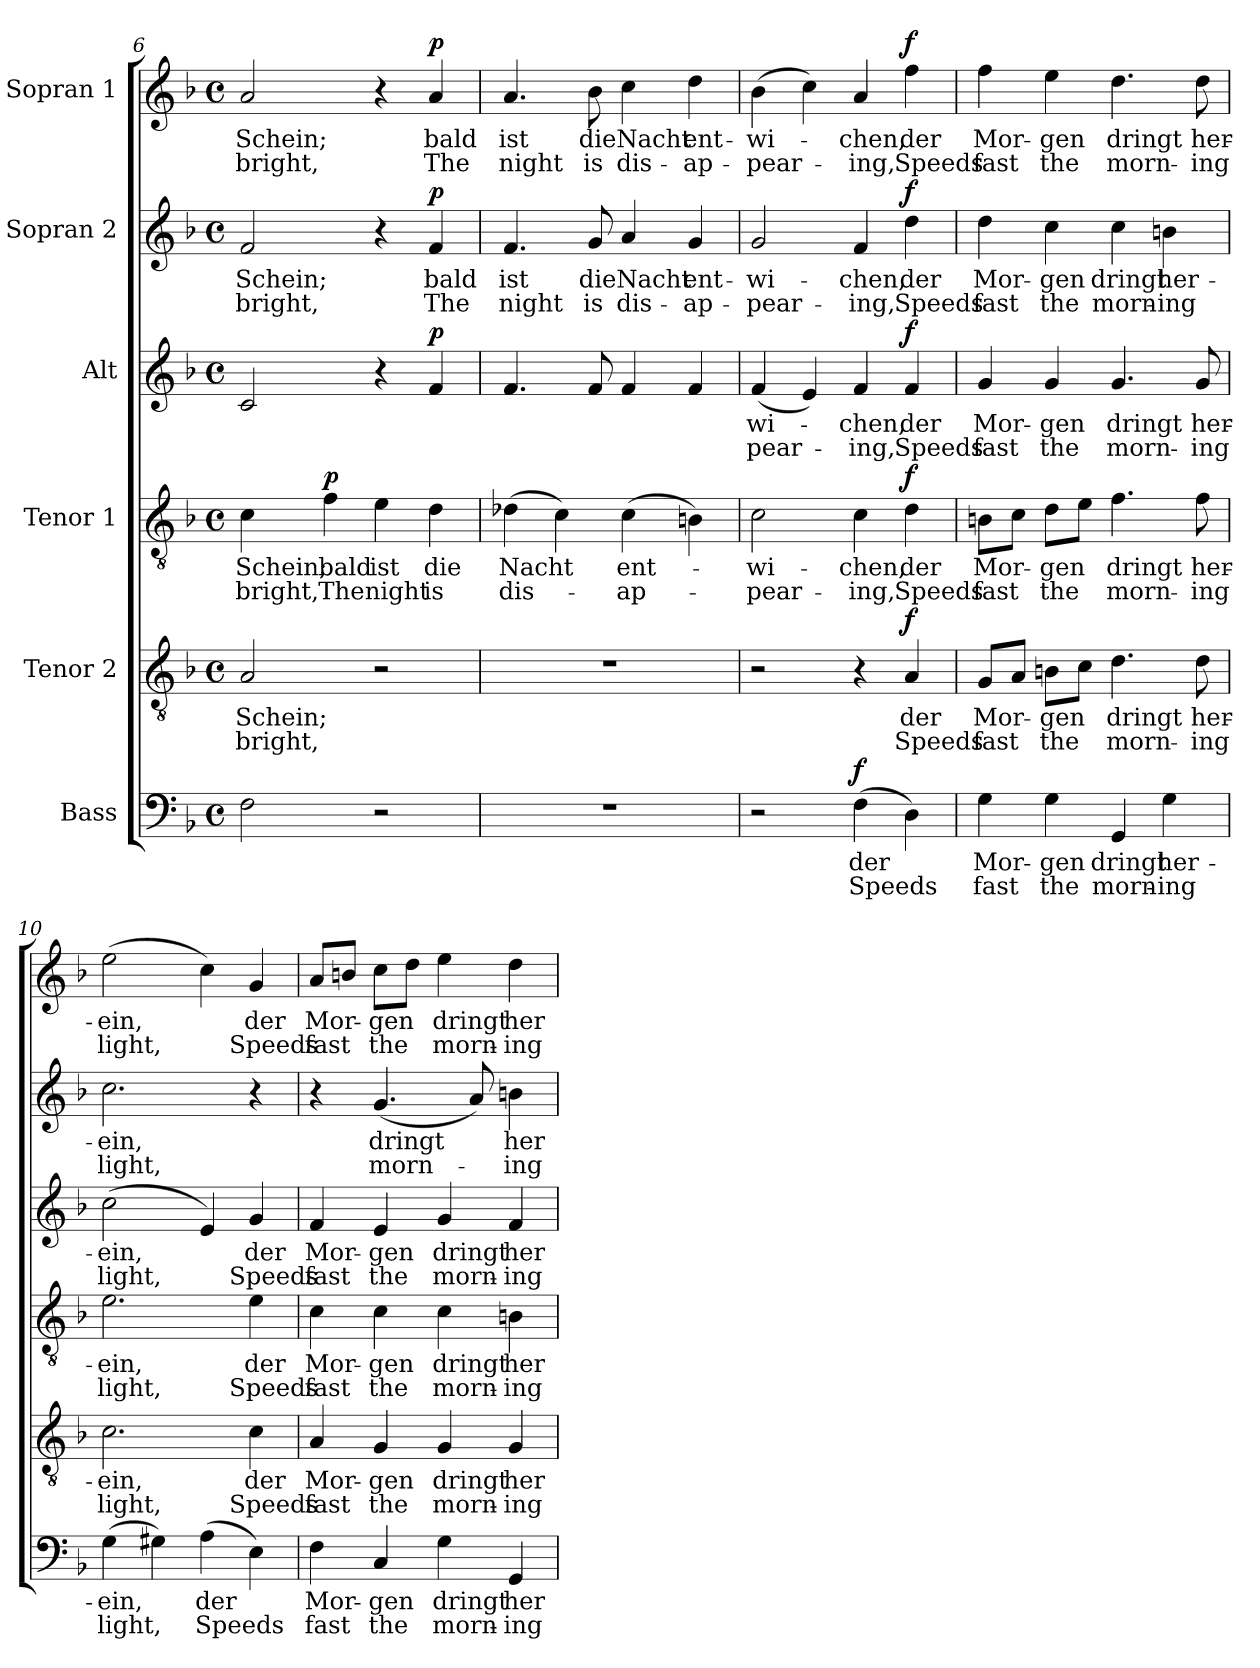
**kern	**text	**text	**dynam	**kern	**text	**text	**dynam	**kern	**text	**text	**dynam	**kern	**text	**text	**dynam	**kern	**text	**text	**dynam	**kern	**text	**text	**dynam
*part6	*part6	*part6	*part6	*part5	*part5	*part5	*part5	*part4	*part4	*part4	*part4	*part3	*part3	*part3	*part3	*part2	*part2	*part2	*part2	*part1	*part1	*part1	*part1
*staff6	*staff6	*staff6	*staff6	*staff5	*staff5	*staff5	*staff5	*staff4	*staff4	*staff4	*staff4	*staff3	*staff3	*staff3	*staff3	*staff2	*staff2	*staff2	*staff2	*staff1	*staff1	*staff1	*staff1
*I"Bass	*	*	*	*I"Tenor 2	*	*	*	*I"Tenor 1	*	*	*	*I"Alt	*	*	*	*I"Sopran 2	*	*	*	*I"Sopran 1	*	*	*
*clefF4	*	*	*	*clefGv2	*	*	*	*clefGv2	*	*	*	*clefG2	*	*	*	*clefG2	*	*	*	*clefG2	*	*	*
*k[b-]	*	*	*	*k[b-]	*	*	*	*k[b-]	*	*	*	*k[b-]	*	*	*	*k[b-]	*	*	*	*k[b-]	*	*	*
*M4/4	*	*	*	*M4/4	*	*	*	*M4/4	*	*	*	*M4/4	*	*	*	*M4/4	*	*	*	*M4/4	*	*	*
*met(c)	*	*	*	*met(c)	*	*	*	*met(c)	*	*	*	*met(c)	*	*	*	*met(c)	*	*	*	*met(c)	*	*	*
=6	=6	=6	=6	=6	=6	=6	=6	=6	=6	=6	=6	=6	=6	=6	=6	=6	=6	=6	=6	=6	=6	=6	=6
!	!	!	!	!	!LO:LY:b	!LO:LY:b	!	!	!LO:LY:b	!LO:LY:b	!	!	!	!	!	!	!LO:LY:b	!LO:LY:b	!	!	!LO:LY:b	!LO:LY:b	!
2F\	.	.	.	2A/	Schein;	bright,	.	4c\	Schein;	bright,	.	2c/	.	.	.	2f/	Schein;	bright,	.	2a/	Schein;	bright,	.
!	!	!	!	!	!	!	!	!	!LO:LY:b	!LO:LY:b	!LO:DY:a	!	!	!	!	!	!	!	!	!	!	!	!
.	.	.	.	.	.	.	.	4f\	bald	The	p	.	.	.	.	.	.	.	.	.	.	.	.
!	!	!	!	!	!	!	!	!	!LO:LY:b	!LO:LY:b	!	!	!	!	!	!	!	!	!	!	!	!	!
2r	.	.	.	2r	.	.	.	4e\	ist	night	.	4r	.	.	.	4r	.	.	.	4r	.	.	.
!	!	!	!	!	!	!	!	!	!LO:LY:b	!LO:LY:b	!	!	!	!	!LO:DY:a	!	!LO:LY:b	!LO:LY:b	!LO:DY:a	!	!LO:LY:b	!LO:LY:b	!LO:DY:a
.	.	.	.	.	.	.	.	4d\	die	is	.	4f/	.	.	p	4f/	bald	The	p	4a/	bald	The	p
=7	=7	=7	=7	=7	=7	=7	=7	=7	=7	=7	=7	=7	=7	=7	=7	=7	=7	=7	=7	=7	=7	=7	=7
!	!	!	!	!	!	!	!	!	!LO:LY:b	!LO:LY:b	!	!	!	!	!	!	!LO:LY:b	!LO:LY:b	!	!	!LO:LY:b	!LO:LY:b	!
1r	.	.	.	1r	.	.	.	(4d-X\	Nacht	dis-	.	4.f/	.	.	.	4.f/	ist	night	.	4.a/	ist	night	.
.	.	.	.	.	.	.	.	4c\)	.	.	.	.	.	.	.	.	.	.	.	.	.	.	.
!	!	!	!	!	!	!	!	!	!	!	!	!	!	!	!	!	!LO:LY:b	!LO:LY:b	!	!	!LO:LY:b	!LO:LY:b	!
.	.	.	.	.	.	.	.	.	.	.	.	8f/	.	.	.	8g/	die	is	.	8b-\	die	is	.
!	!	!	!	!	!	!	!	!	!LO:LY:b	!LO:LY:b	!	!	!	!	!	!	!LO:LY:b	!LO:LY:b	!	!	!LO:LY:b	!LO:LY:b	!
.	.	.	.	.	.	.	.	(4c\	ent-	-ap-	.	4f/	.	.	.	4a/	Nacht	dis-	.	4cc\	Nacht	dis-	.
!	!	!	!	!	!	!	!	!	!	!	!	!	!	!	!	!	!LO:LY:b	!LO:LY:b	!	!	!LO:LY:b	!LO:LY:b	!
.	.	.	.	.	.	.	.	4Bn\)	.	.	.	4f/	.	.	.	4g/	ent-	-ap-	.	4dd\	ent-	-ap-	.
!!LO:PB:g=z
=8	=8	=8	=8	=8	=8	=8	=8	=8	=8	=8	=8	=8	=8	=8	=8	=8	=8	=8	=8	=8	=8	=8	=8
!	!	!	!	!	!	!	!	!	!LO:LY:b	!LO:LY:b	!	!	!LO:LY:b	!LO:LY:b	!	!	!LO:LY:b	!LO:LY:b	!	!	!LO:LY:b	!LO:LY:b	!
2r	.	.	.	2r	.	.	.	2c\	-wi-	-pear-	.	(4f/	-wi-	-pear-	.	2g/	-wi-	-pear-	.	(4b-\	-wi-	-pear-	.
.	.	.	.	.	.	.	.	.	.	.	.	4e/)	.	.	.	.	.	.	.	4cc\)	.	.	.
!	!LO:LY:b	!LO:LY:b	!LO:DY:a	!	!	!	!	!	!LO:LY:b	!LO:LY:b	!	!	!LO:LY:b	!LO:LY:b	!	!	!LO:LY:b	!LO:LY:b	!	!	!LO:LY:b	!LO:LY:b	!
(4F\	der	Speeds	f	4r	.	.	.	4c\	-chen,	-ing,	.	4f/	-chen,	-ing,	.	4f/	-chen,	-ing,	.	4a/	-chen,	-ing,	.
!	!	!	!	!	!LO:LY:b	!LO:LY:b	!LO:DY:a	!	!LO:LY:b	!LO:LY:b	!LO:DY:a	!	!LO:LY:b	!LO:LY:b	!LO:DY:a	!	!LO:LY:b	!LO:LY:b	!LO:DY:a	!	!LO:LY:b	!LO:LY:b	!LO:DY:a
4D\)	.	.	.	4A/	der	Speeds	f	4d\	der	Speeds	f	4f/	der	Speeds	f	4dd\	der	Speeds	f	4ff\	der	Speeds	f
=9	=9	=9	=9	=9	=9	=9	=9	=9	=9	=9	=9	=9	=9	=9	=9	=9	=9	=9	=9	=9	=9	=9	=9
!	!LO:LY:b	!LO:LY:b	!	!	!LO:LY:b	!LO:LY:b	!	!	!LO:LY:b	!LO:LY:b	!	!	!LO:LY:b	!LO:LY:b	!	!	!LO:LY:b	!LO:LY:b	!	!	!LO:LY:b	!LO:LY:b	!
4G\	Mor-	fast	.	8G/L	Mor-	fast	.	8Bn\L	Mor-	fast	.	4g/	Mor-	fast	.	4dd\	Mor-	fast	.	4ff\	Mor-	fast	.
.	.	.	.	8A/J	.	.	.	8c\J	.	.	.	.	.	.	.	.	.	.	.	.	.	.	.
!	!LO:LY:b	!LO:LY:b	!	!	!LO:LY:b	!LO:LY:b	!	!	!LO:LY:b	!LO:LY:b	!	!	!LO:LY:b	!LO:LY:b	!	!	!LO:LY:b	!LO:LY:b	!	!	!LO:LY:b	!LO:LY:b	!
4G\	-gen	the	.	8Bn\L	-gen	the	.	8d\L	-gen	the	.	4g/	-gen	the	.	4cc\	-gen	the	.	4ee\	-gen	the	.
.	.	.	.	8c\J	.	.	.	8e\J	.	.	.	.	.	.	.	.	.	.	.	.	.	.	.
!	!LO:LY:b	!LO:LY:b	!	!	!LO:LY:b	!LO:LY:b	!	!	!LO:LY:b	!LO:LY:b	!	!	!LO:LY:b	!LO:LY:b	!	!	!LO:LY:b	!LO:LY:b	!	!	!LO:LY:b	!LO:LY:b	!
4GG/	dringt	morn-	.	4.d\	dringt	morn-	.	4.f\	dringt	morn-	.	4.g/	dringt	morn-	.	4cc\	dringt	morn-	.	4.dd\	dringt	morn-	.
!	!LO:LY:b	!LO:LY:b	!	!	!	!	!	!	!	!	!	!	!	!	!	!	!LO:LY:b	!LO:LY:b	!	!	!	!	!
4G\	her-	-ing	.	.	.	.	.	.	.	.	.	.	.	.	.	4bn\	her-	-ing	.	.	.	.	.
!	!	!	!	!	!LO:LY:b	!LO:LY:b	!	!	!LO:LY:b	!LO:LY:b	!	!	!LO:LY:b	!LO:LY:b	!	!	!	!	!	!	!LO:LY:b	!LO:LY:b	!
.	.	.	.	8d\	her-	-ing	.	8f\	her-	-ing	.	8g/	her-	-ing	.	.	.	.	.	8dd\	her-	-ing	.
=10	=10	=10	=10	=10	=10	=10	=10	=10	=10	=10	=10	=10	=10	=10	=10	=10	=10	=10	=10	=10	=10	=10	=10
!	!LO:LY:b	!LO:LY:b	!	!	!LO:LY:b	!LO:LY:b	!	!	!LO:LY:b	!LO:LY:b	!	!	!LO:LY:b	!LO:LY:b	!	!	!LO:LY:b	!LO:LY:b	!	!	!LO:LY:b	!LO:LY:b	!
(4G\	-ein,	light,	.	2.c\	-ein,	light,	.	2.e\	-ein,	light,	.	(2cc\	-ein,	light,	.	2.cc\	-ein,	light,	.	(2ee\	-ein,	light,	.
4G#X\)	.	.	.	.	.	.	.	.	.	.	.	.	.	.	.	.	.	.	.	.	.	.	.
!	!LO:LY:b	!LO:LY:b	!	!	!	!	!	!	!	!	!	!	!	!	!	!	!	!	!	!	!	!	!
(4A\	der	Speeds	.	.	.	.	.	.	.	.	.	4e/)	.	.	.	.	.	.	.	4cc\)	.	.	.
!	!	!	!	!	!LO:LY:b	!LO:LY:b	!	!	!LO:LY:b	!LO:LY:b	!	!	!LO:LY:b	!LO:LY:b	!	!	!	!	!	!	!LO:LY:b	!LO:LY:b	!
4E\)	.	.	.	4c\	der	Speeds	.	4e\	der	Speeds	.	4g/	der	Speeds	.	4r	.	.	.	4g/	der	Speeds	.
=11	=11	=11	=11	=11	=11	=11	=11	=11	=11	=11	=11	=11	=11	=11	=11	=11	=11	=11	=11	=11	=11	=11	=11
!	!LO:LY:b	!LO:LY:b	!	!	!LO:LY:b	!LO:LY:b	!	!	!LO:LY:b	!LO:LY:b	!	!	!LO:LY:b	!LO:LY:b	!	!	!	!	!	!	!LO:LY:b	!LO:LY:b	!
4F\	Mor-	fast	.	4A/	Mor-	fast	.	4c\	Mor-	fast	.	4f/	Mor-	fast	.	4r	.	.	.	8a/L	Mor-	fast	.
.	.	.	.	.	.	.	.	.	.	.	.	.	.	.	.	.	.	.	.	8bn/J	.	.	.
!	!LO:LY:b	!LO:LY:b	!	!	!LO:LY:b	!LO:LY:b	!	!	!LO:LY:b	!LO:LY:b	!	!	!LO:LY:b	!LO:LY:b	!	!	!LO:LY:b	!LO:LY:b	!	!	!LO:LY:b	!LO:LY:b	!
4C/	-gen	the	.	4G/	-gen	the	.	4c\	-gen	the	.	4e/	-gen	the	.	(4.g/	dringt	morn-	.	8cc\L	-gen	the	.
.	.	.	.	.	.	.	.	.	.	.	.	.	.	.	.	.	.	.	.	8dd\J	.	.	.
!	!LO:LY:b	!LO:LY:b	!	!	!LO:LY:b	!LO:LY:b	!	!	!LO:LY:b	!LO:LY:b	!	!	!LO:LY:b	!LO:LY:b	!	!	!	!	!	!	!LO:LY:b	!LO:LY:b	!
4G\	dringt	morn-	.	4G/	dringt	morn-	.	4c\	dringt	morn-	.	4g/	dringt	morn-	.	.	.	.	.	4ee\	dringt	morn-	.
.	.	.	.	.	.	.	.	.	.	.	.	.	.	.	.	8a/)	.	.	.	.	.	.	.
!	!LO:LY:b	!LO:LY:b	!	!	!LO:LY:b	!LO:LY:b	!	!	!LO:LY:b	!LO:LY:b	!	!	!LO:LY:b	!LO:LY:b	!	!	!LO:LY:b	!LO:LY:b	!	!	!LO:LY:b	!LO:LY:b	!
4GG/	her-	-ing	.	4G/	her-	-ing	.	4Bn\	her-	-ing	.	4f/	her-	-ing	.	4bn\	her-	-ing	.	4dd\	her-	-ing	.
=	=	=	=	=	=	=	=	=	=	=	=	=	=	=	=	=	=	=	=	=	=	=	=
*-	*-	*-	*-	*-	*-	*-	*-	*-	*-	*-	*-	*-	*-	*-	*-	*-	*-	*-	*-	*-	*-	*-	*-
